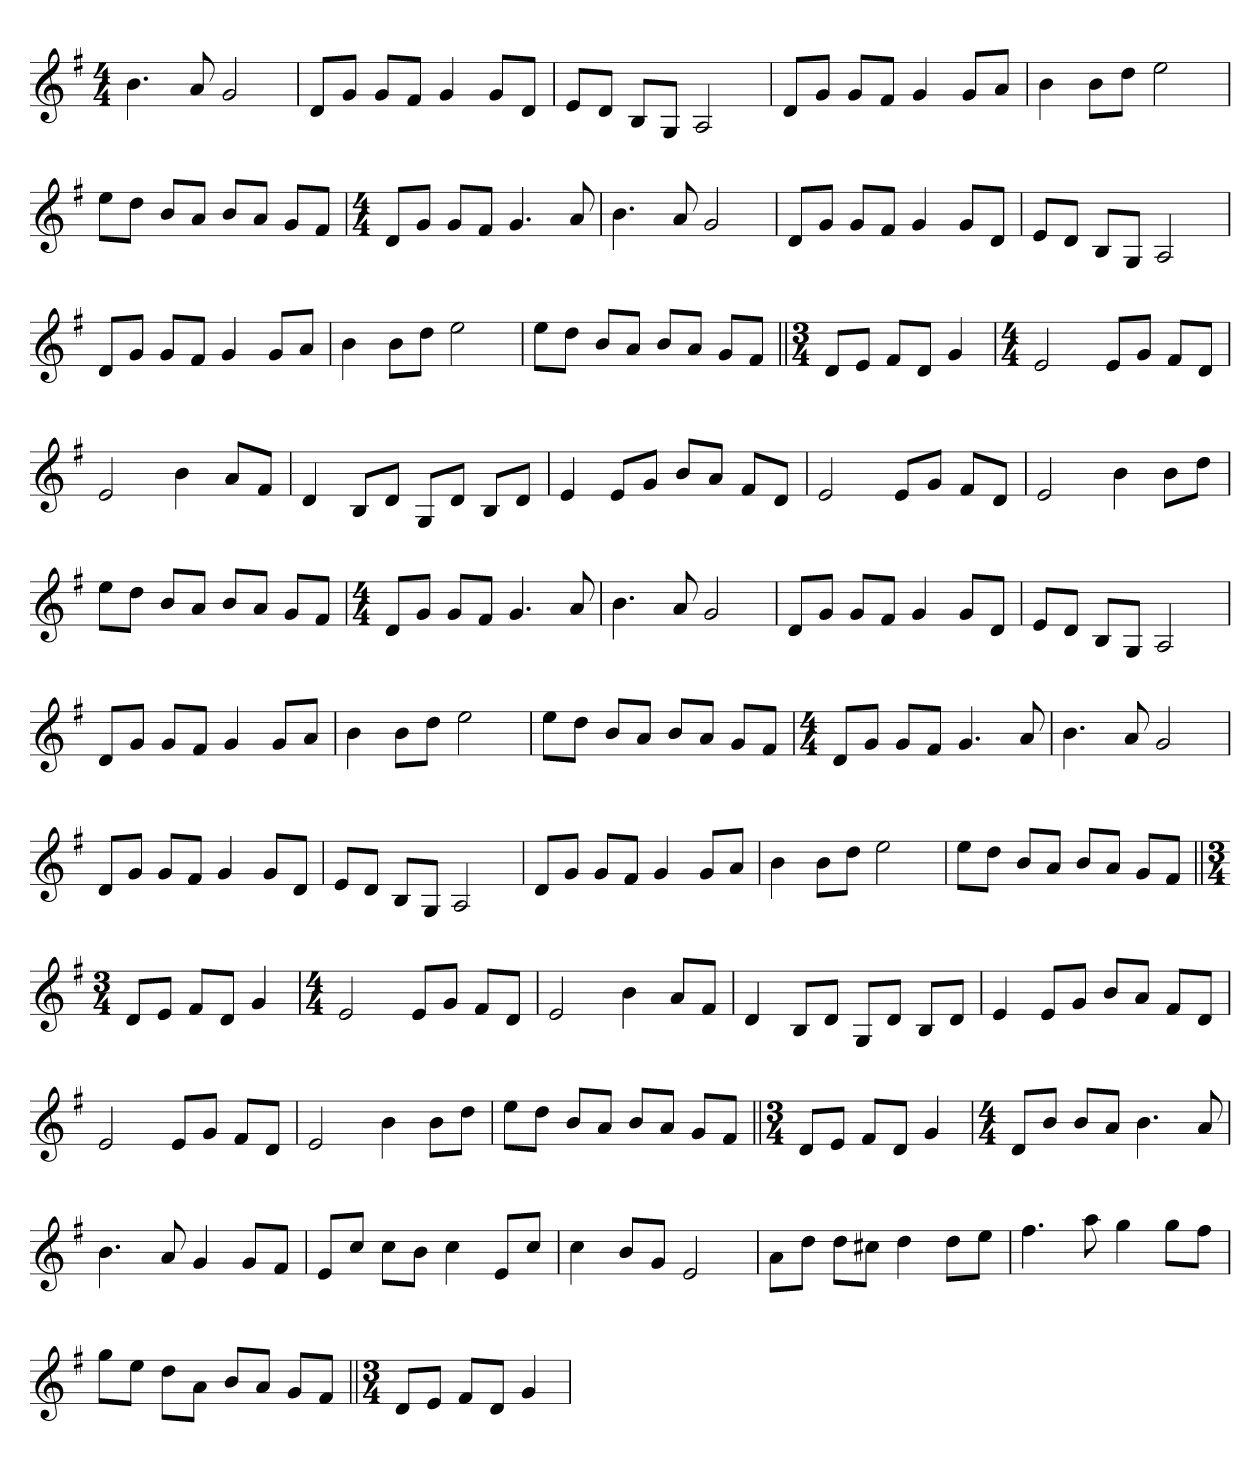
**kern
*part1
*staff1
*clefG2
*k[f#]
*G:
*M4/4
=
4.b
8a
2g
=
8dL
8gJ
8gL
8f#J
4g
8gL
8dJ
=
8eL
8dJ
8BL
8GJ
2A
=
8dL
8gJ
8gL
8f#J
4g
8gL
8aJ
=
4b
8bL
8ddJ
2ee
=
8eeL
8ddJ
8bL
8aJ
8bL
8aJ
8gL
8f#J
=
*M4/4
8dL
8gJ
8gL
8f#J
4.g
8a
=
4.b
8a
2g
=
8dL
8gJ
8gL
8f#J
4g
8gL
8dJ
=
8eL
8dJ
8BL
8GJ
2A
=
8dL
8gJ
8gL
8f#J
4g
8gL
8aJ
=
4b
8bL
8ddJ
2ee
=
8eeL
8ddJ
8bL
8aJ
8bL
8aJ
8gL
8f#J
=||
*M3/4
8dL
8eJ
8f#L
8dJ
4g
=
*M4/4
2e
8eL
8gJ
8f#L
8dJ
=
2e
4b
8aL
8f#J
=
4d
8BL
8dJ
8GL
8dJ
8BL
8dJ
=
4e
8eL
8gJ
8bL
8aJ
8f#L
8dJ
=
2e
8eL
8gJ
8f#L
8dJ
=
2e
4b
8bL
8ddJ
=
8eeL
8ddJ
8bL
8aJ
8bL
8aJ
8gL
8f#J
=
*M4/4
8dL
8gJ
8gL
8f#J
4.g
8a
=
4.b
8a
2g
=
8dL
8gJ
8gL
8f#J
4g
8gL
8dJ
=
8eL
8dJ
8BL
8GJ
2A
=
8dL
8gJ
8gL
8f#J
4g
8gL
8aJ
=
4b
8bL
8ddJ
2ee
=
8eeL
8ddJ
8bL
8aJ
8bL
8aJ
8gL
8f#J
=
*M4/4
8dL
8gJ
8gL
8f#J
4.g
8a
=
4.b
8a
2g
=
8dL
8gJ
8gL
8f#J
4g
8gL
8dJ
=
8eL
8dJ
8BL
8GJ
2A
=
8dL
8gJ
8gL
8f#J
4g
8gL
8aJ
=
4b
8bL
8ddJ
2ee
=
8eeL
8ddJ
8bL
8aJ
8bL
8aJ
8gL
8f#J
=||
*M3/4
8dL
8eJ
8f#L
8dJ
4g
=
*M4/4
2e
8eL
8gJ
8f#L
8dJ
=
2e
4b
8aL
8f#J
=
4d
8BL
8dJ
8GL
8dJ
8BL
8dJ
=
4e
8eL
8gJ
8bL
8aJ
8f#L
8dJ
=
2e
8eL
8gJ
8f#L
8dJ
=
2e
4b
8bL
8ddJ
=
8eeL
8ddJ
8bL
8aJ
8bL
8aJ
8gL
8f#J
=||
*M3/4
8dL
8eJ
8f#L
8dJ
4g
=
*M4/4
8dL
8bJ
8bL
8aJ
4.b
8a
=
4.b
8a
4g
8gL
8f#J
=
8eL
8ccJ
8ccL
8bJ
4cc
8eL
8ccJ
=
4cc
8bL
8gJ
2e
=
8aL
8ddJ
8ddL
8cc#XJ
4dd
8ddL
8eeJ
=
4.ff#
8aa
4gg
8ggL
8ff#J
=
8ggL
8eeJ
8ddL
8aJ
8bL
8aJ
8gL
8f#J
=||
*M3/4
8dL
8eJ
8f#L
8dJ
4g
=
*-
